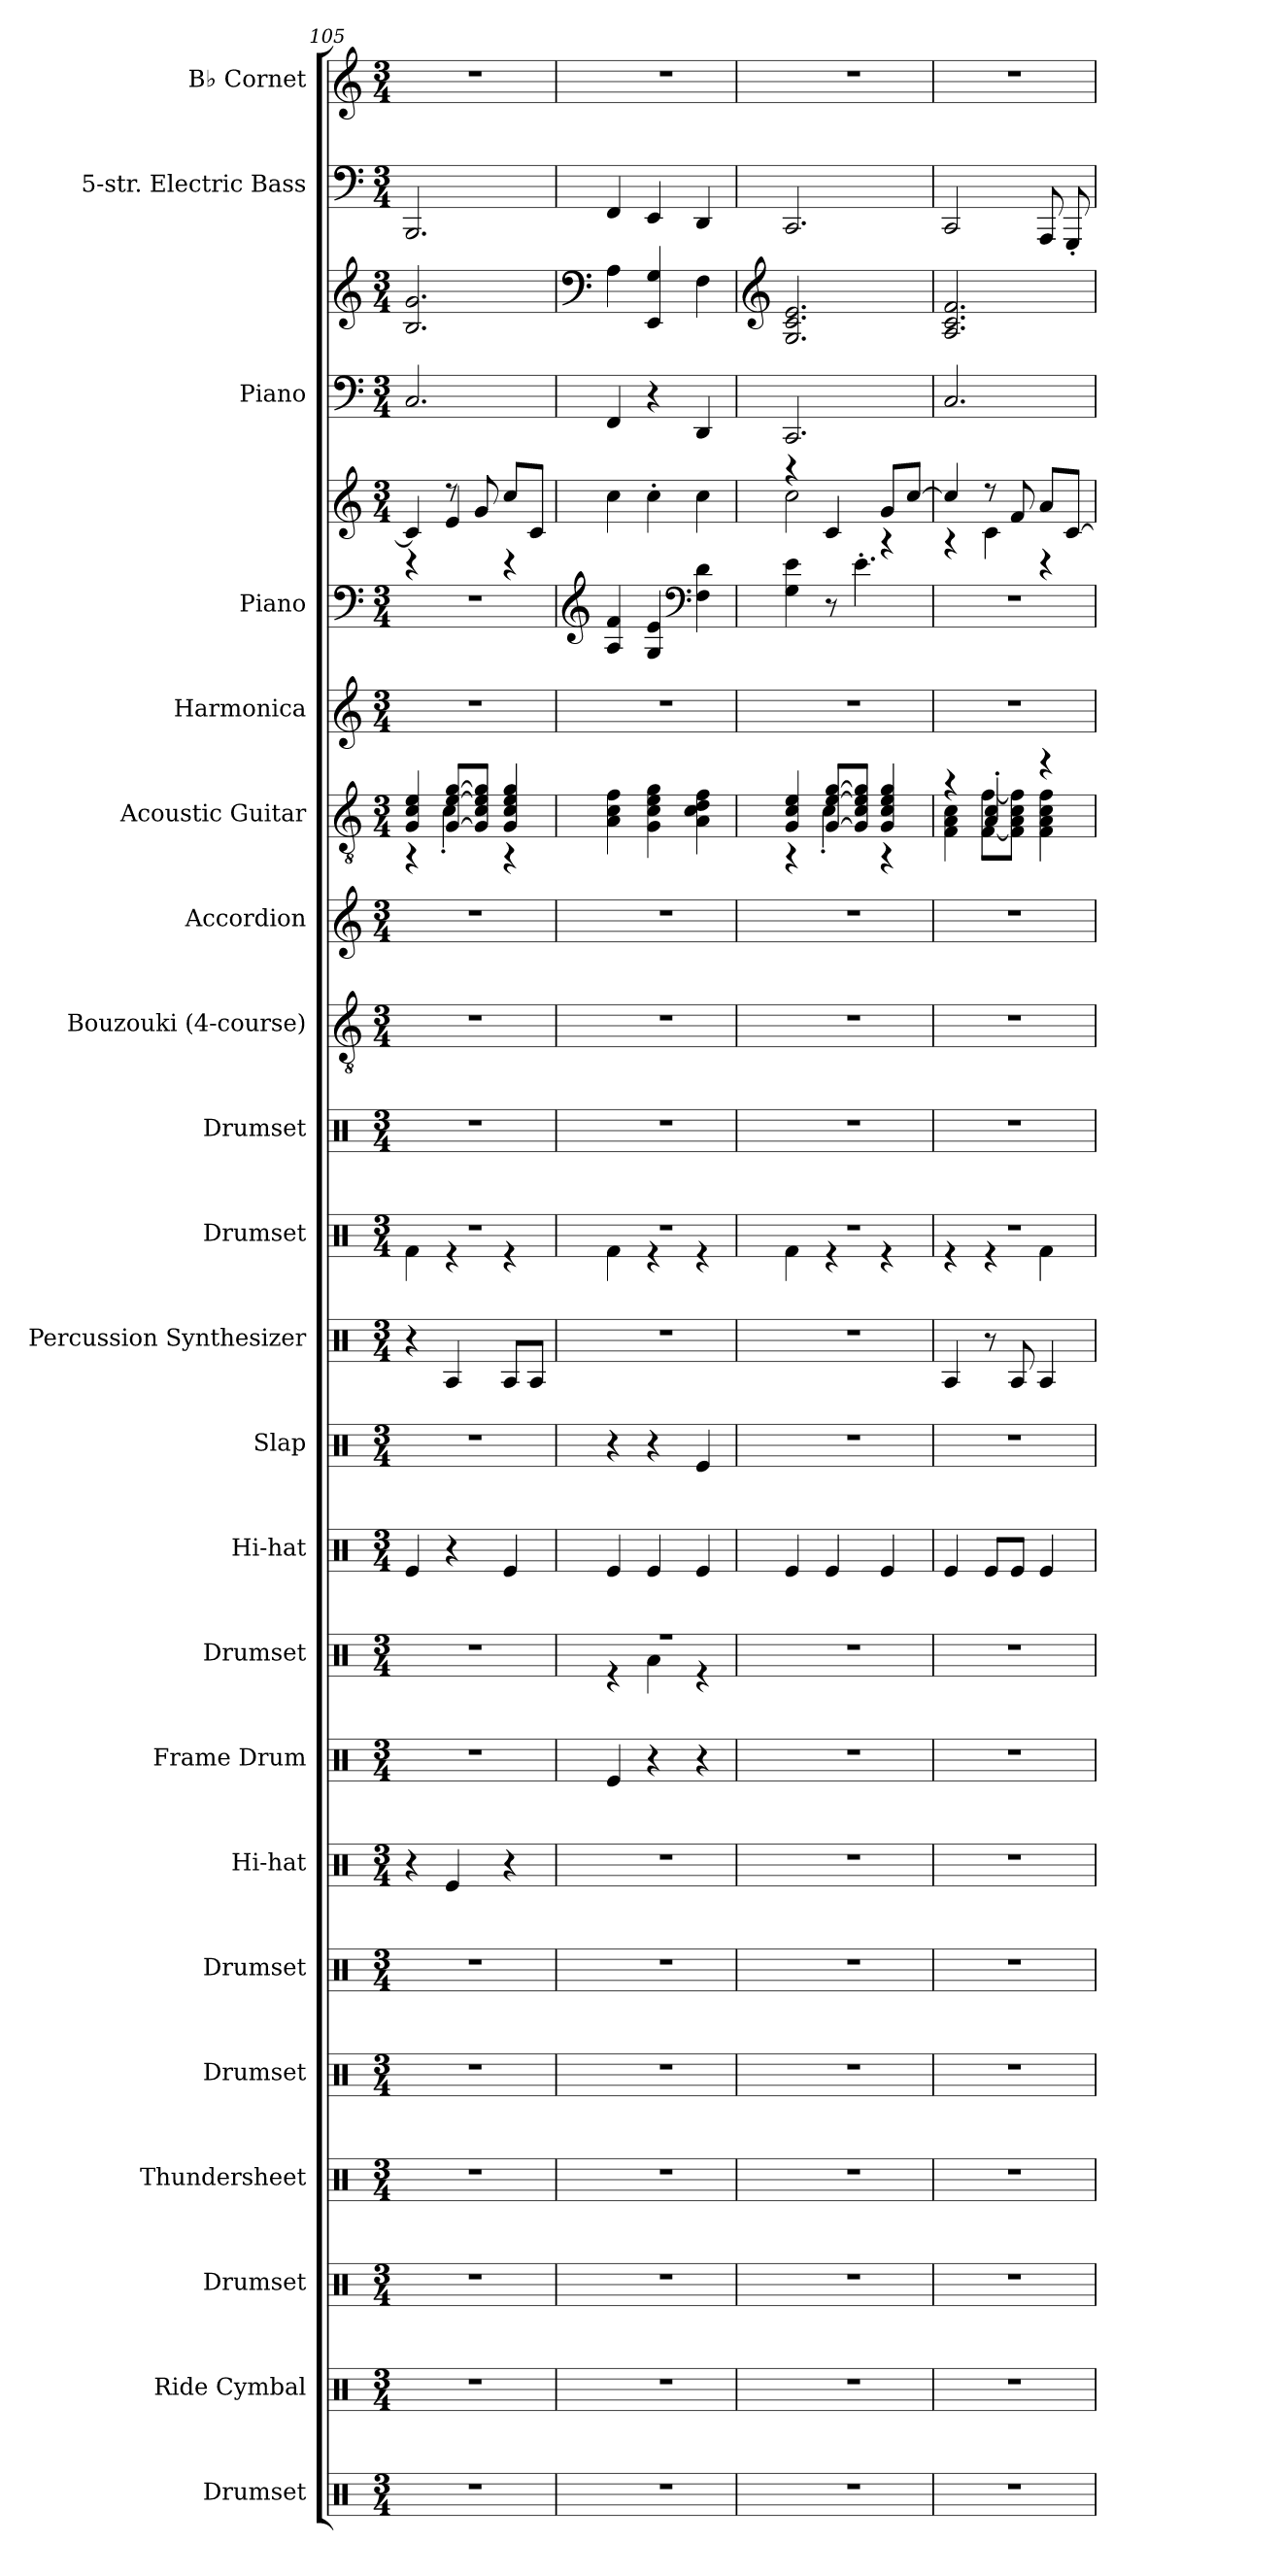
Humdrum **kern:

**kern	**kern	**kern	**kern	**kern	**kern	**kern	**kern	**kern	**kern	**kern	**kern	**kern	**kern	**kern	**kern	**kern	**kern	**kern	**kern	**kern	**kern	**kern	**kern
*part22	*part21	*part20	*part19	*part18	*part17	*part16	*part15	*part14	*part13	*part12	*part11	*part10	*part9	*part8	*part7	*part6	*part5	*part4	*part4	*part3	*part3	*part2	*part1
*staff24	*staff23	*staff22	*staff21	*staff20	*staff19	*staff18	*staff17	*staff16	*staff15	*staff14	*staff13	*staff12	*staff11	*staff10	*staff9	*staff8	*staff7	*staff6	*staff5	*staff4	*staff3	*staff2	*staff1
*I"Drumset	*I"Ride Cymbal	*I"Drumset	*I"Thundersheet	*I"Drumset	*I"Drumset	*I"Hi-hat	*I"Frame Drum	*I"Drumset	*I"Hi-hat	*I"Slap	*I"Percussion Synthesizer	*I"Drumset	*I"Drumset	*I"Bouzouki (4-course)	*I"Accordion	*I"Acoustic Guitar	*I"Harmonica	*I"Piano	*	*I"Piano	*	*I"5-str. Electric Bass	*I"B♭ Cornet
*I'Drs.	*I'R. Cym.	*I'Drs.	*I'Thu.	*I'Drs.	*I'Drs.	*I'Hi-hat	*I'Fr. Dr.	*I'Drs.	*I'Hi-hat	*I'Sla.	*I'Perc. Syn.	*I'Drs.	*I'Drs.	*I'Bou.	*I'Acc.	*I'Guit.	*I'Harm.	*I'Pno.	*	*I'Pno.	*	*I'El. B.	*I'B♭ Cnt.
*clefX	*clefX	*clefX	*clefX	*clefX	*clefX	*clefX	*clefX	*clefX	*clefX	*clefX	*clefX	*clefX	*clefX	*clefGv2	*clefG2	*clefGv2	*clefG2	*clefF4	*clefG2	*clefF4	*clefG2	*	*clefG2
*	*	*	*	*	*	*	*	*	*	*	*	*	*	*	*	*	*	*	*	*	*	*ITrd7c12	*ITrd1c2
*k[]	*k[]	*k[]	*k[]	*k[]	*k[]	*k[]	*k[]	*k[]	*k[]	*k[]	*k[]	*k[]	*k[]	*k[]	*k[]	*k[]	*k[]	*k[]	*k[]	*k[]	*k[]	*k[]	*k[b-e-]
*M3/4	*M3/4	*M3/4	*M3/4	*M3/4	*M3/4	*M3/4	*M3/4	*M3/4	*M3/4	*M3/4	*M3/4	*M3/4	*M3/4	*M3/4	*M3/4	*M3/4	*M3/4	*M3/4	*M3/4	*M3/4	*M3/4	*M3/4	*M3/4
=105	=105	=105	=105	=105	=105	=105	=105	=105	=105	=105	=105	=105	=105	=105	=105	=105	=105	=105	=105	=105	=105	=105	=105
*	*	*	*	*	*	*	*	*	*	*	*	*^	*	*	*	*^	*	*	*^	*	*	*	*
2.r	2.r	2.r	2.r	2.r	2.r	4r	2.r	2.r	4Re/	2.r	4r	2.r	4Rf\	2.r	2.r	2.r	4G/ 4c/ 4e/	4r	2.r	2.r	4c/]	4r	2.C/	2.B/ 2.g/	2.BBBB	2.r
.	.	.	.	.	.	4Re/	.	.	4r	.	4RA/	.	4r	.	.	.	[8G/ [8e/ [8g/L	4c'\	.	.	8r	4e/	.	.	.	.
.	.	.	.	.	.	.	.	.	.	.	.	.	.	.	.	.	8G/] 8c/ 8e/] 8g/]J	.	.	.	8g/	.	.	.	.	.
.	.	.	.	.	.	4r	.	.	4Re/	.	8RA/L	.	4r	.	.	.	4G/ 4c/ 4e/ 4g/	4r	.	.	8cc/L	4r	.	.	.	.
.	.	.	.	.	.	.	.	.	.	.	8RA/J	.	.	.	.	.	.	.	.	.	8c/J	.	.	.	.	.
*	*	*	*	*	*	*	*	*	*	*	*	*	*	*	*	*	*v	*v	*	*	*v	*v	*	*	*	*
!!LO:PB:g=z
=106	=106	=106	=106	=106	=106	=106	=106	=106	=106	=106	=106	=106	=106	=106	=106	=106	=106	=106	=106	=106	=106	=106	=106	=106
*	*	*	*	*	*	*	*	*	*	*	*	*	*	*	*	*	*	*	*clefG2	*	*	*clefF4	*	*
*	*	*	*	*	*	*	*	*^	*	*	*	*	*	*	*	*	*	*	*	*	*	*	*	*
2.r	2.r	2.r	2.r	2.r	2.r	2.r	4Re/	2.r	4r	4Re/	4r	2.r	2.r	4Rf\	2.r	2.r	2.r	4A\ 4c\ 4f\	2.r	4A/ 4f/	4cc\	4FF/	4A\	4FFF	2.r
.	.	.	.	.	.	.	4r	.	4Ra\	4Re/	4r	.	.	4r	.	.	.	4G\ 4c\ 4e\ 4g\	.	4G/ 4e/	4cc'\	4r	4EE/ 4G/	4EEE	.
*	*	*	*	*	*	*	*	*	*	*	*	*	*	*	*	*	*	*	*	*clefF4	*	*	*	*	*
.	.	.	.	.	.	.	4r	.	4r	4Re/	4Re/	.	.	4r	.	.	.	4A\ 4c\ 4d\ 4f\	.	4F\ 4d\	4cc\	4DD/	4F\	4DDD	.
*	*	*	*	*	*	*	*	*v	*v	*	*	*	*	*	*	*	*	*	*	*	*	*	*	*	*
=107	=107	=107	=107	=107	=107	=107	=107	=107	=107	=107	=107	=107	=107	=107	=107	=107	=107	=107	=107	=107	=107	=107	=107	=107
*	*	*	*	*	*	*	*	*	*	*	*	*	*	*	*	*	*	*	*	*	*	*clefG2	*	*
*	*	*	*	*	*	*	*	*	*	*	*	*	*	*	*	*	*^	*	*	*^	*	*	*	*
2.r	2.r	2.r	2.r	2.r	2.r	2.r	2.r	2.r	4Re/	2.r	2.r	2.r	4Rf\	2.r	2.r	2.r	4G/ 4c/ 4e/	4r	2.r	4G\ 4e\	4r	2cc\	2.CC/	2.G/ 2.c/ 2.e/	2.CCC	2.r
.	.	.	.	.	.	.	.	.	4Re/	.	.	.	4r	.	.	.	[8G/ [8e/ [8g/L	4c'\	.	8r	4c/	.	.	.	.	.
.	.	.	.	.	.	.	.	.	.	.	.	.	.	.	.	.	8G/] 8c/ 8e/] 8g/]J	.	.	4.e'\	.	.	.	.	.	.
.	.	.	.	.	.	.	.	.	4Re/	.	.	.	4r	.	.	.	4G/ 4c/ 4e/ 4g/	4r	.	.	8g/L	4r	.	.	.	.
.	.	.	.	.	.	.	.	.	.	.	.	.	.	.	.	.	.	.	.	.	[8cc/J	.	.	.	.	.
=108	=108	=108	=108	=108	=108	=108	=108	=108	=108	=108	=108	=108	=108	=108	=108	=108	=108	=108	=108	=108	=108	=108	=108	=108	=108	=108
2.r	2.r	2.r	2.r	2.r	2.r	2.r	2.r	2.r	4Re/	2.r	4RA/	2.r	4r	2.r	2.r	2.r	4r	4F\ 4A\ 4c\	2.r	2.r	4cc/]	4r	2.C/	2.A/ 2.c/ 2.f/	2CCC	2.r
.	.	.	.	.	.	.	.	.	8Re/L	.	8r	.	4r	.	.	.	4A/' 4c/'	[8F\ [8f\L	.	.	8r	4c\	.	.	.	.
.	.	.	.	.	.	.	.	.	8Re/J	.	8RA/	.	.	.	.	.	.	8F\] 8A\ 8c\ 8f\]J	.	.	8f/	.	.	.	.	.
.	.	.	.	.	.	.	.	.	4Re/	.	4RA/	.	4Rf\	.	.	.	4r	4F\ 4A\ 4c\ 4f\	.	.	8a/L	4r	.	.	8AAAA	.
.	.	.	.	.	.	.	.	.	.	.	.	.	.	.	.	.	.	.	.	.	[8c/J	.	.	.	8GGGG'	.
*	*	*	*	*	*	*	*	*	*	*	*	*v	*v	*	*	*	*v	*v	*	*	*v	*v	*	*	*	*
=	=	=	=	=	=	=	=	=	=	=	=	=	=	=	=	=	=	=	=	=	=	=	=
*-	*-	*-	*-	*-	*-	*-	*-	*-	*-	*-	*-	*-	*-	*-	*-	*-	*-	*-	*-	*-	*-	*-	*-
